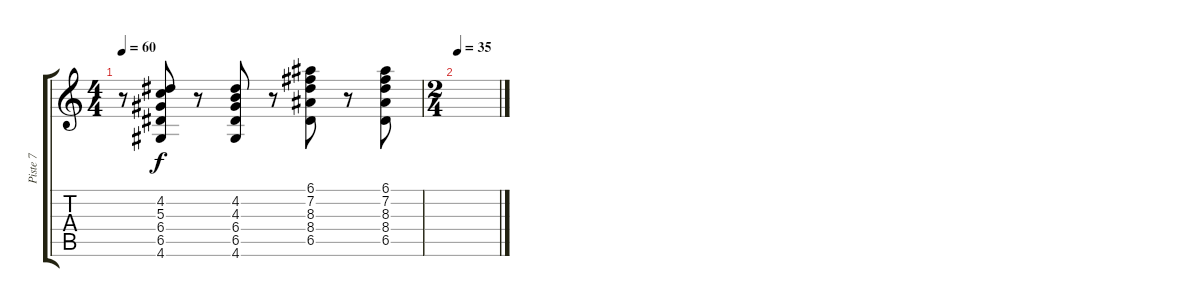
\track ("Piste 7" "Piste 7") {instrument electricguitarjazz}
\staff {score tabs}
\tuning (E4 B3 G3 D3 A2 E2) {hide}
\ts (4 4)
\tempo 60
\clef g2
\ks c
r.8{dy f} (4.2 5.3 6.4 6.5 4.6).8 r.8 (4.2 4.3 6.4 6.5 4.6).8 r.8 (6.1 7.2 8.3 8.4 6.5).8 r.8 (6.1 7.2 8.3 8.4 6.5).8 |
\ts (2 4)
\tempo 35
